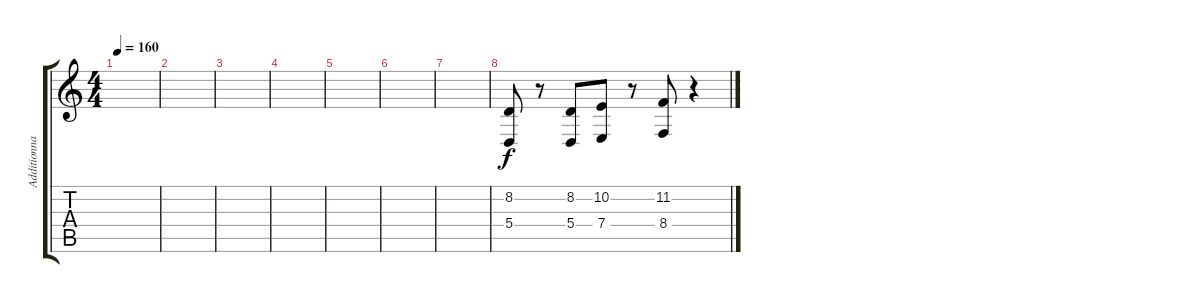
\track ("Additionnal" "Additionna") {instrument stringensemble1}
\staff {score tabs}
\tuning (B3 Gb3 D3 A2 E2 B1) {hide}
\ts (4 4)
\tempo 160
\clef g2
\ks c
|
|
|
|
|
|
|
(8.2 5.4).8 r.8 (8.2 5.4).8 (10.2 7.4).8 r.8 (11.2 8.4).8 r.4
